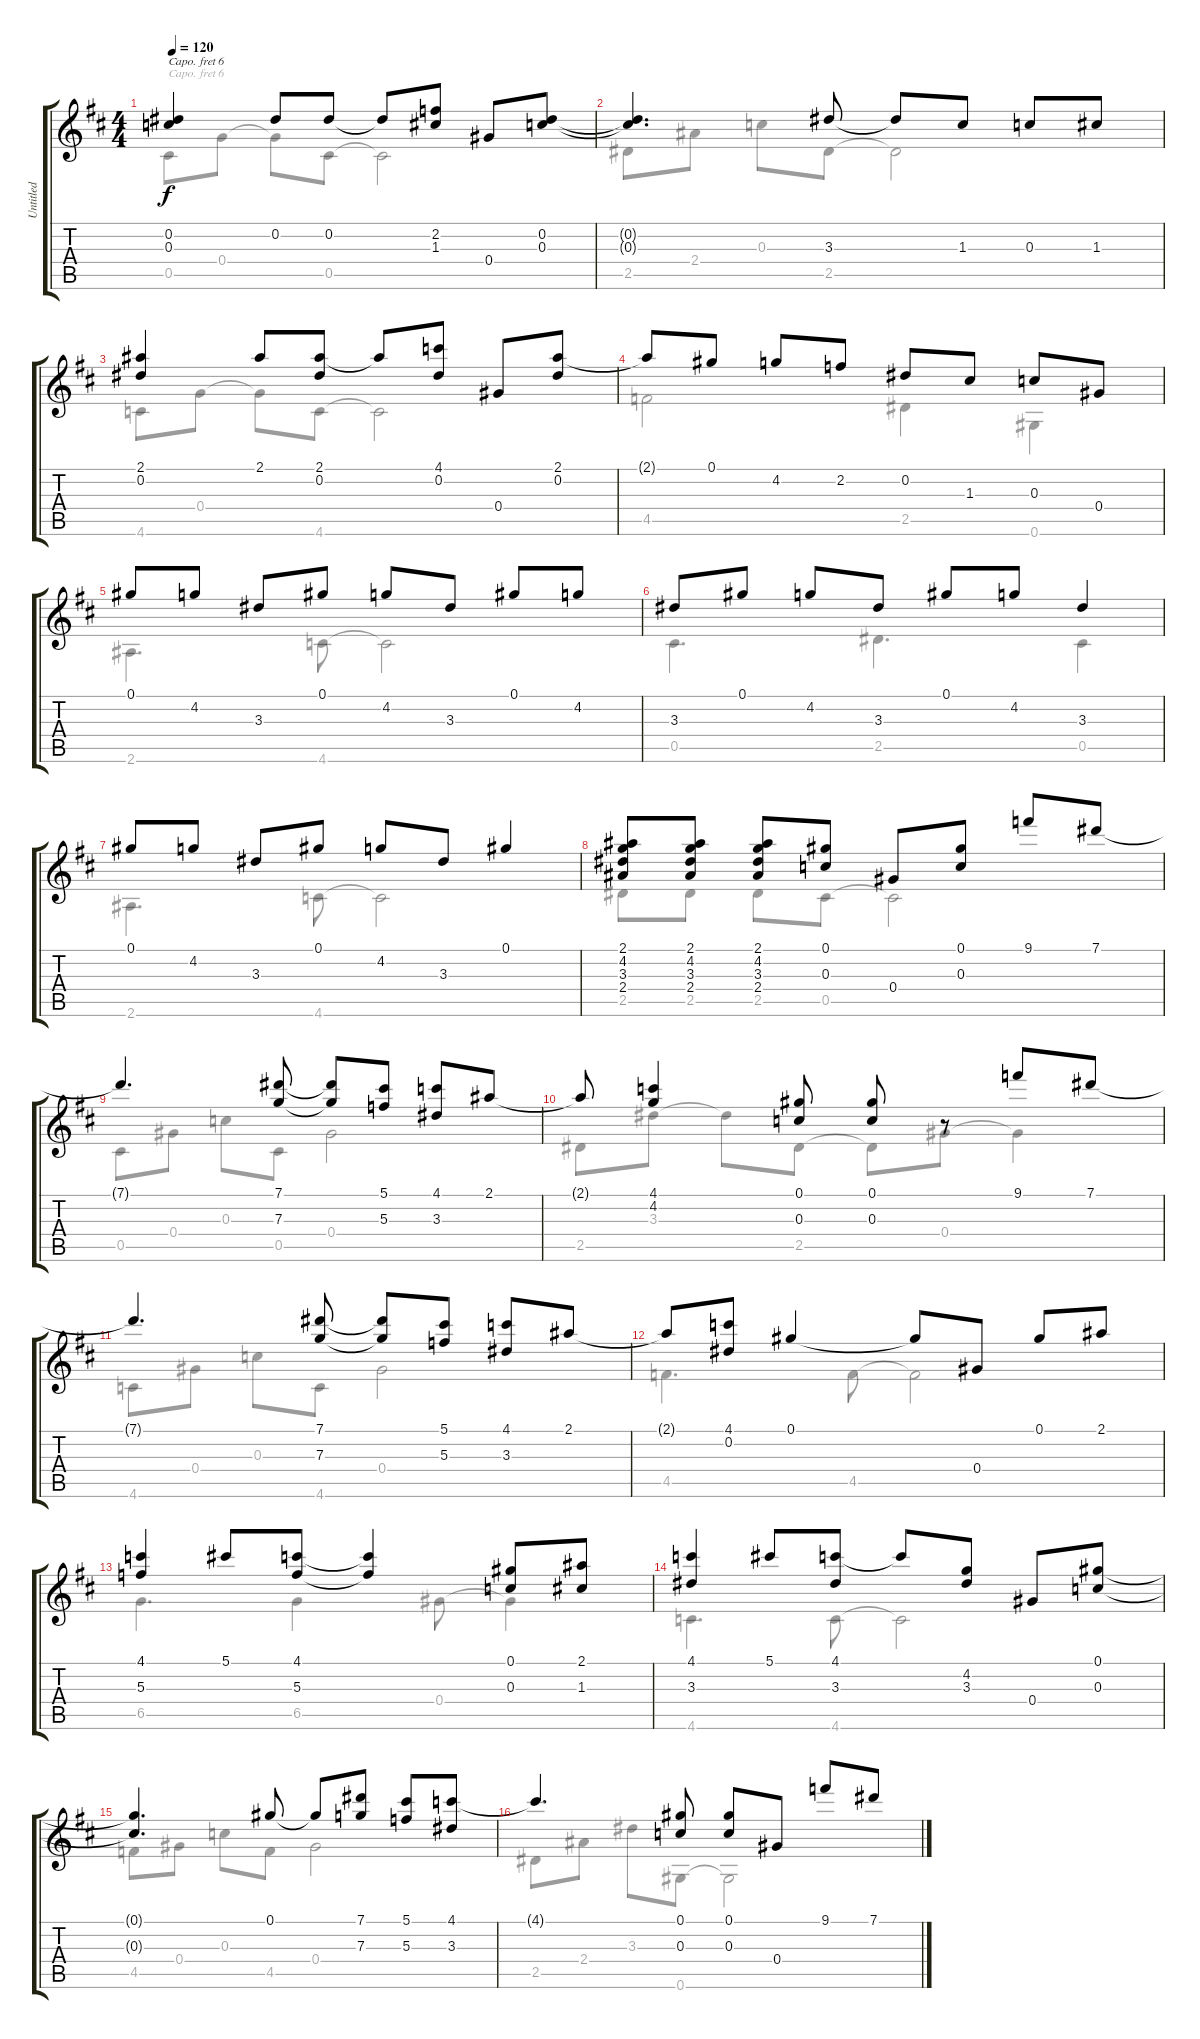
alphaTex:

\track ("Untitled" "Untitled") {instrument acousticguitarnylon}
\staff {score tabs}
\capo 6
\tuning (D4 A3 Gb3 D3 G2 D2) {hide}
\voice
\ts (4 4)
\tempo 120
\clef g2
\ks d
(0.2 0.3).4{dy f} 0.2.8 0.2.8 0.2{t}.8 (2.2 1.3).8 0.4.8 (0.2 0.3).8 |
(0.2{t} 0.3{t}).4{d} 3.3.8 3.3{t}.8 1.3.8 0.3.8 1.3.8 |
(2.1 0.2).4 2.1.8 (2.1 0.2).8 2.1{t}.8 (4.1 0.2).8 0.4.8 (2.1 0.2).8 |
2.1{t}.8 0.1.8 4.2.8 2.2.8 0.2.8 1.3.8 0.3.8 0.4.8 |
0.1.8 4.2.8 3.3.8 0.1.8 4.2.8 3.3.8 0.1.8 4.2.8 |
3.3.8 0.1.8 4.2.8 3.3.8 0.1.8 4.2.8 3.3.4 |
0.1.8 4.2.8 3.3.8 0.1.8 4.2.8 3.3.8 0.1.4 |
(2.1 4.2 3.3 2.4).8 (2.1 4.2 3.3 2.4).8 (2.1 4.2 3.3 2.4).8 (0.1 0.3).8 0.4.8 (0.1 0.3).8 9.1.8 7.1.8 |
7.1{t}.4{d} (7.1 7.3).8 (7.1{t} 7.3{t}).8 (5.1 5.3).8 (4.1 3.3).8 2.1.8 |
2.1{t}.8 (4.1 4.2).4 (0.1 0.3).8 (0.1 0.3).8 r.8 9.1.8 7.1.8 |
7.1{t}.4{d} (7.1 7.3).8 (7.1{t} 7.3{t}).8 (5.1 5.3).8 (4.1 3.3).8 2.1.8 |
2.1{t}.8 (4.1 0.2).8 0.1.4 0.1{t}.8 0.4.8 0.1.8 2.1.8 |
(4.1 5.3).4 5.1.8 (4.1 5.3).8 (4.1{t} 5.3{t}).4 (0.1 0.3).8 (2.1 1.3).8 |
(4.1 3.3).4 5.1.8 (4.1 3.3).8 4.1{t}.8 (4.2 3.3).8 0.4.8 (0.1 0.3).8 |
(0.1{t} 0.3{t}).4{d} 0.1.8 0.1{t}.8 (7.1 7.3).8 (5.1 5.3).8 (4.1 3.3).8 |
4.1{t}.4{d} (0.1 0.3).8 (0.1 0.3).8 0.4.8 9.1.8 7.1.8
\voice
\clef g2
\ottava regular
\simile none
\ks d
0.5.8{dy f} 0.4.8 0.4{t}.8 0.5.8 0.5{t}.2 |
2.5.8 2.4.8 0.3.8 2.5.8 2.5{t}.2 |
4.6.8 0.4.8 0.4{t}.8 4.6.8 4.6{t}.2 |
4.5.2 2.5.4 0.6.4 |
2.6.4{d} 4.6.8 4.6{t}.2 |
0.5.4{d} 2.5.4{d} 0.5.4 |
2.6.4{d} 4.6.8 4.6{t}.2 |
2.5.8 2.5.8 2.5.8 0.5.8 0.5{t}.2 |
0.5.8 0.4.8 0.3.8 0.5.8 0.4.2 |
2.5.8 3.3.8 3.3{t}.8 2.5.8 2.5{t}.8 0.4.8 0.4{t}.4 |
4.6.8 0.4.8 0.3.8 4.6.8 0.4.2 |
4.5.4{d} 4.5.8 4.5{t}.2 |
6.5.4{d} 6.5.4 0.4.8 0.4{t}.4 |
4.6.4{d} 4.6.8 4.6{t}.2 |
4.5.8 0.4.8 0.3.8 4.5.8 0.4.2 |
2.5.8 2.4.8 3.3.8 0.6.8 0.6{t}.2
